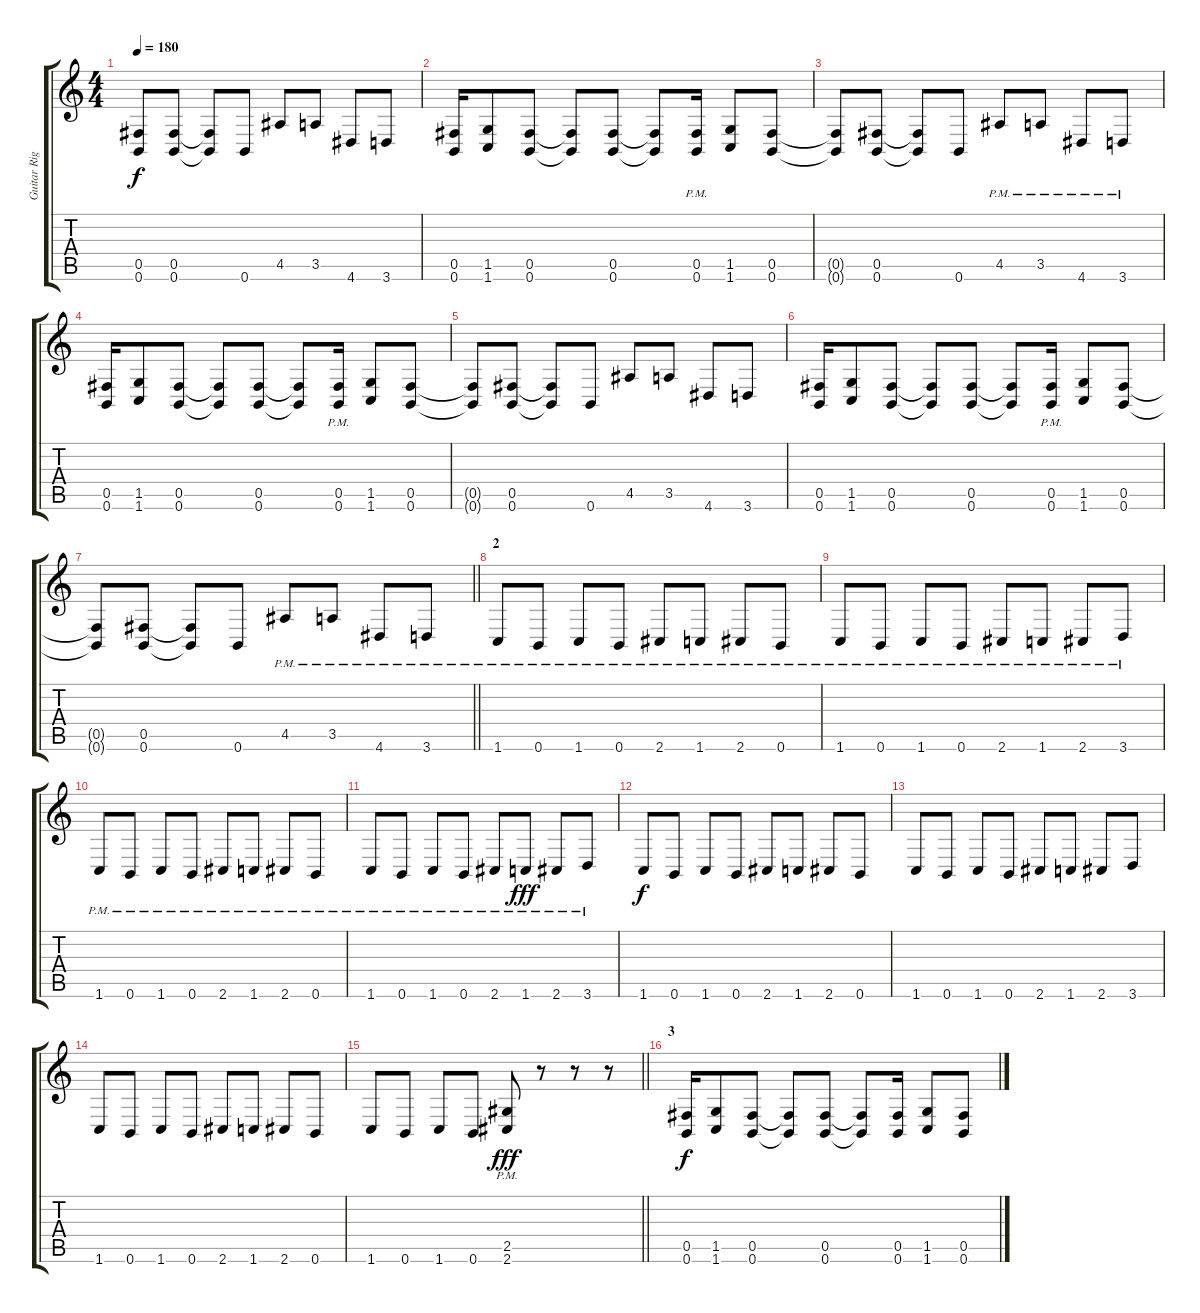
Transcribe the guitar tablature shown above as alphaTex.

\track ("Guitar Right" "Guitar Rig") {instrument distortionguitar}
\staff {score tabs}
\tuning (Db4 Ab3 E3 B2 Gb2 B1) {hide}
\ts (4 4)
\tempo 180
\clef g2
\ks c
(0.5{t} 0.6{t}).8{dy f} (0.5 0.6).8 (0.5{t} 0.6{t}).8 0.6.8 4.5.8 3.5.8 4.6.8 3.6.8 |
(0.5 0.6).16 (1.5 1.6).8 (0.5 0.6).8 (0.5{t} 0.6{t}).8 (0.5 0.6).8 (0.5{t} 0.6{t}).8 (0.5{pm} 0.6{pm}).16 (1.5 1.6).8 (0.5 0.6).8 |
(0.5{t} 0.6{t}).8 (0.5 0.6).8 (0.5{t} 0.6{t}).8 0.6.8 4.5{pm}.8 3.5{pm}.8 4.6{pm}.8 3.6{pm}.8 |
(0.5 0.6).16 (1.5 1.6).8 (0.5 0.6).8 (0.5{t} 0.6{t}).8 (0.5 0.6).8 (0.5{t} 0.6{t}).8 (0.5{pm} 0.6{pm}).16 (1.5 1.6).8 (0.5 0.6).8 |
(0.5{t} 0.6{t}).8 (0.5 0.6).8 (0.5{t} 0.6{t}).8 0.6.8 4.5.8 3.5.8 4.6.8 3.6.8 |
(0.5 0.6).16 (1.5 1.6).8 (0.5 0.6).8 (0.5{t} 0.6{t}).8 (0.5 0.6).8 (0.5{t} 0.6{t}).8 (0.5{pm} 0.6{pm}).16 (1.5 1.6).8 (0.5 0.6).8 |
\barLineRight lightlight
(0.5{t} 0.6{t}).8 (0.5 0.6).8 (0.5{t} 0.6{t}).8 0.6.8 4.5{pm}.8 3.5{pm}.8 4.6{pm}.8 3.6{pm}.8 |
\section ("" "2")
1.6{pm}.8 0.6{pm}.8 1.6{pm}.8 0.6{pm}.8 2.6{pm}.8 1.6{pm}.8 2.6{pm}.8 0.6{pm}.8 |
1.6{pm}.8 0.6{pm}.8 1.6{pm}.8 0.6{pm}.8 2.6{pm}.8 1.6{pm}.8 2.6{pm}.8 3.6{pm}.8 |
1.6{pm}.8 0.6{pm}.8 1.6{pm}.8 0.6{pm}.8 2.6{pm}.8 1.6{pm}.8 2.6{pm}.8 0.6{pm}.8 |
1.6{pm}.8 0.6{pm}.8 1.6{pm}.8 0.6{pm}.8 2.6{pm}.8 1.6{pm}.8{dy fff} 2.6{pm}.8 3.6{pm}.8 |
1.6.8{dy f} 0.6.8 1.6.8 0.6.8 2.6.8 1.6.8 2.6.8 0.6.8 |
1.6.8 0.6.8 1.6.8 0.6.8 2.6.8 1.6.8 2.6.8 3.6.8 |
1.6.8 0.6.8 1.6.8 0.6.8 2.6.8 1.6.8 2.6.8 0.6.8 |
\barLineRight lightlight
1.6.8 0.6.8 1.6.8 0.6.8 (2.5{pm} 2.6{pm}).8{dy fff} r.8 r.8 r.8 |
\section ("" "3")
(0.5 0.6).16{dy f} (1.5 1.6).8 (0.5 0.6).8 (0.5{t} 0.6{t}).8 (0.5 0.6).8 (0.5{t} 0.6{t}).8 (0.5 0.6).16 (1.5 1.6).8 (0.5 0.6).8
